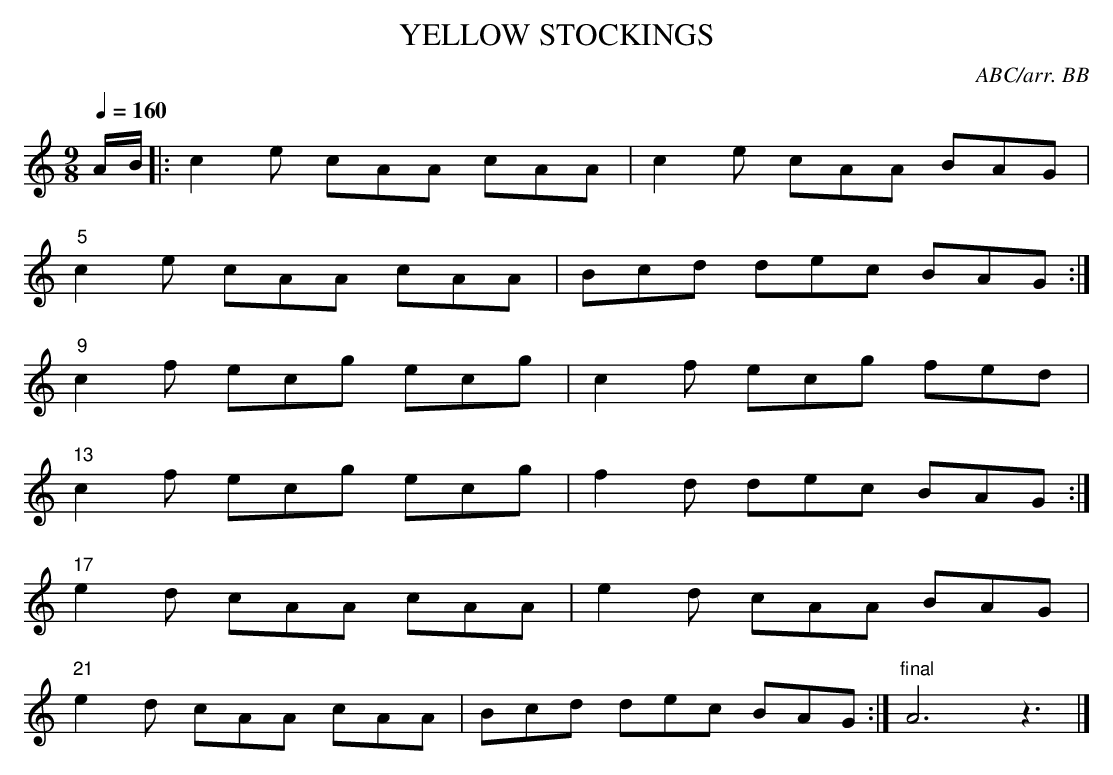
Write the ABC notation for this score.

X:1
T:YELLOW STOCKINGS
C:ABC/arr. BB
Y:"quick"
Q:1/4=160
L:1/8
M:9/8
K:Am
A/B/|: c2e cAA cAA|c2e cAA BAG|
"5"c2e cAA cAA|Bcd dec BAG :|
"9"c2f ecg ecg|c2f ecg fed|
"13"c2f ecg ecg|f2d dec BAG :|
"17"e2d cAA cAA|e2d cAA BAG|
"21"e2d cAA cAA|Bcd dec BAG :|"final"A6z3|]
